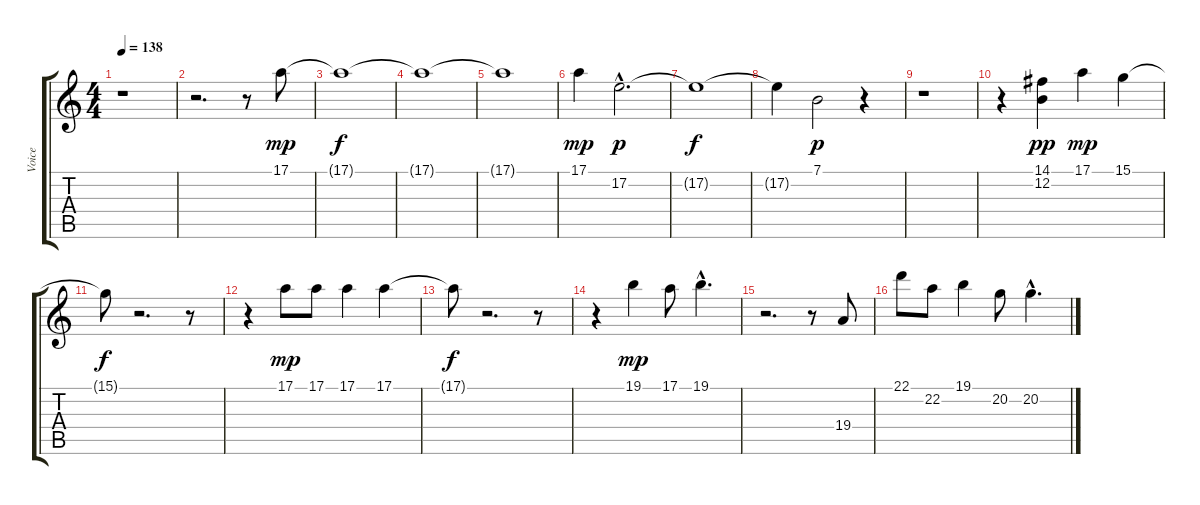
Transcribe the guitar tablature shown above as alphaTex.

\track ("Voice" "Voice") {instrument lead2sawtooth}
\staff {score tabs}
\tuning (E4 B3 G3 D3 A2 E2) {hide}
\ts (4 4)
\tempo 138
\clef g2
\ks c
r.1{dy f} |
r.2{d} r.8 17.1.8{dy mp} |
17.1{t}.1{dy f} |
17.1{t}.1 |
17.1{t}.1 |
17.1.4{dy mp} 17.2{hac}.2{d dy p} |
17.2{t}.1{dy f} |
17.2{t}.4 7.1.2{dy p} r.4 |
r.1 |
r.4 (14.1 12.2).4{dy pp} 17.1.4{dy mp} 15.1.4 |
15.1{t}.8{dy f} r.2{d} r.8 |
r.4 17.1.8{dy mp} 17.1.8 17.1.4 17.1.4 |
17.1{t}.8{dy f} r.2{d} r.8 |
r.4 19.1.4{dy mp} 17.1.8 19.1{hac}.4{d} |
r.2{d} r.8 19.4.8 |
22.1.8 22.2.8 19.1.4 20.2.8 20.2{hac}.4{d}
